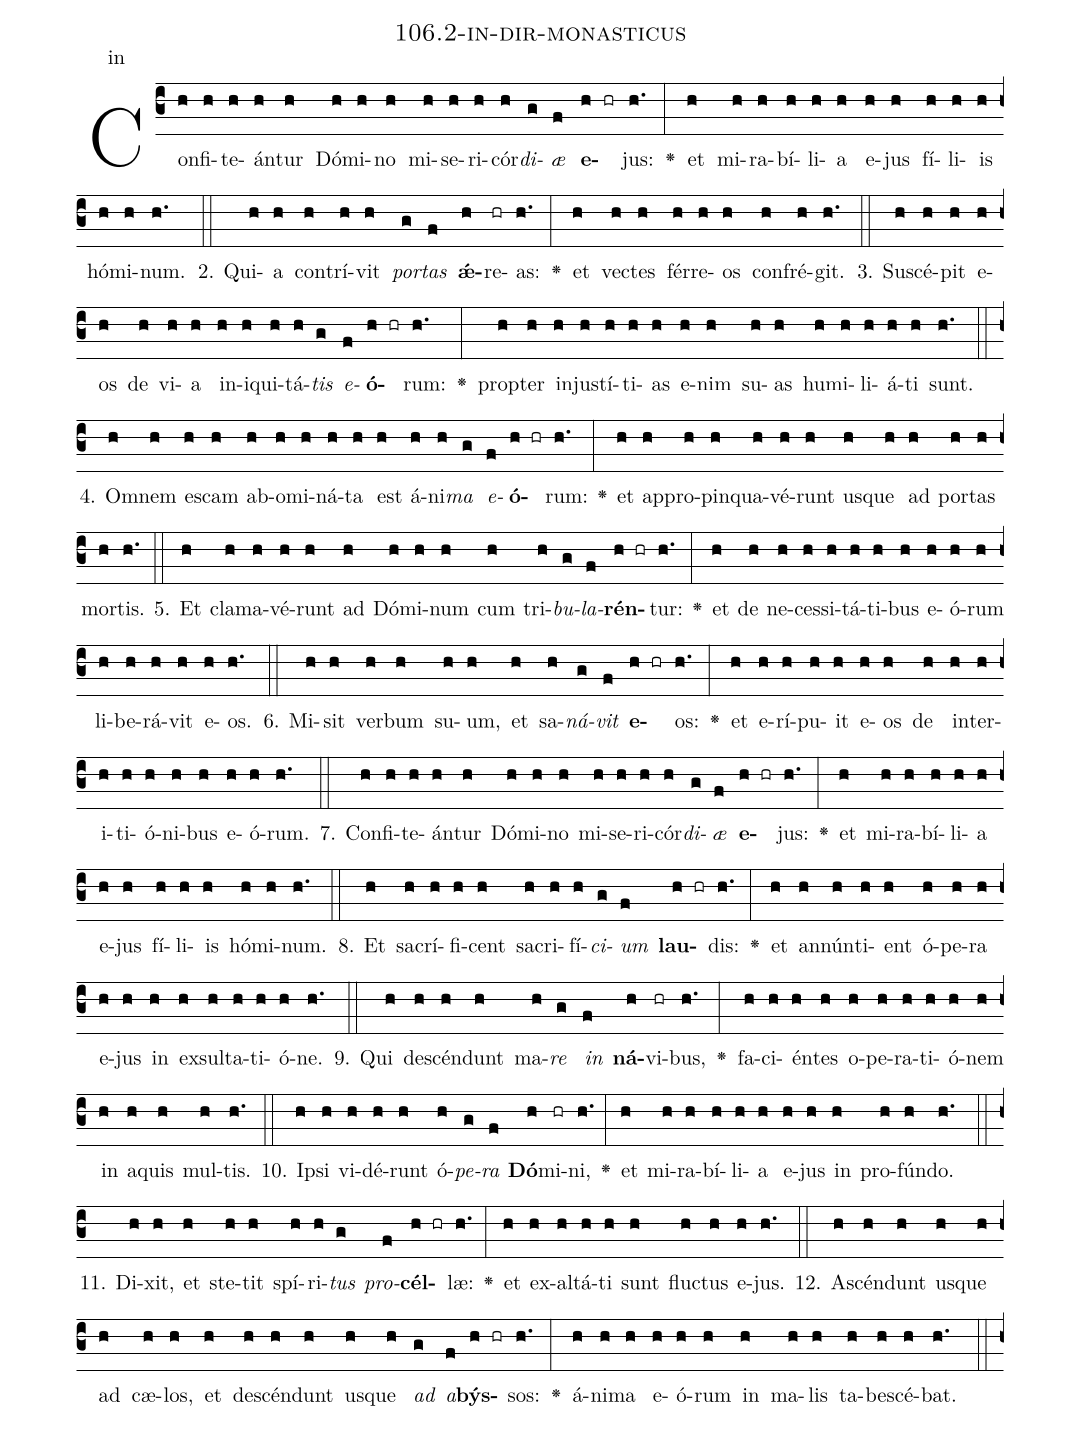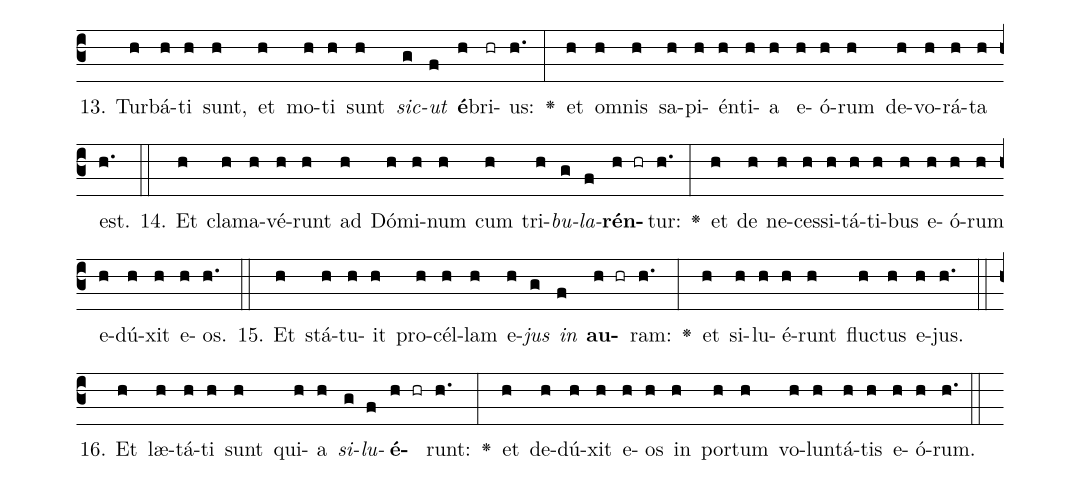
name: 106.2-in-dir-monasticus;
annotation: in;
%%
(c3)Con(h)fi(h)te(h)án(h)tur(h) Dó(h)mi(h)no(h) mi(h)se(h)ri(h)cór(h)<i>di</i>(g)<i>æ</i>(f) <b>e</b>(h hr)jus:(h.) <v>\greheightstar</v>(:) et(h) mi(h)ra(h)bí(h)li(h)a(h) e(h)jus(h) fí(h)li(h)is(h) hó(h)mi(h)num.(h.) (::)
2. Qui(h)a(h) con(h)trí(h)vit(h) <i>por</i>(g)<i>tas</i>(f) <b>ǽ</b>(h)re(hr)as:(h.) <v>\greheightstar</v>(:) et(h) vec(h)tes(h) fér(h)re(h)os(h) con(h)fré(h)git.(h.) (::)
3. Su(h)scé(h)pit(h) e(h)os(h) de(h) vi(h)a(h) in(h)i(h)qui(h)tá(h)<i>tis</i>(g) <i>e</i>(f)<b>ó</b>(h hr)rum:(h.) <v>\greheightstar</v>(:) prop(h)ter(h) in(h)jus(h)tí(h)ti(h)as(h) e(h)nim(h) su(h)as(h) hu(h)mi(h)li(h)á(h)ti(h) sunt.(h.) (::)
4. Om(h)nem(h) es(h)cam(h) ab(h)o(h)mi(h)ná(h)ta(h) est(h) á(h)ni(h)<i>ma</i>(g) <i>e</i>(f)<b>ó</b>(h hr)rum:(h.) <v>\greheightstar</v>(:) et(h) ap(h)pro(h)pin(h)qua(h)vé(h)runt(h) us(h)que(h) ad(h) por(h)tas(h) mor(h)tis.(h.) (::)
5. Et(h) cla(h)ma(h)vé(h)runt(h) ad(h) Dó(h)mi(h)num(h) cum(h) tri(h)<i>bu</i>(g)<i>la</i>(f)<b>rén</b>(h hr)tur:(h.) <v>\greheightstar</v>(:) et(h) de(h) ne(h)ces(h)si(h)tá(h)ti(h)bus(h) e(h)ó(h)rum(h) li(h)be(h)rá(h)vit(h) e(h)os.(h.) (::)
6. Mi(h)sit(h) ver(h)bum(h) su(h)um,(h) et(h) sa(h)<i>ná</i>(g)<i>vit</i>(f) <b>e</b>(h hr)os:(h.) <v>\greheightstar</v>(:) et(h) e(h)rí(h)pu(h)it(h) e(h)os(h) de(h) in(h)ter(h)i(h)ti(h)ó(h)ni(h)bus(h) e(h)ó(h)rum.(h.) (::)
7. Con(h)fi(h)te(h)án(h)tur(h) Dó(h)mi(h)no(h) mi(h)se(h)ri(h)cór(h)<i>di</i>(g)<i>æ</i>(f) <b>e</b>(h hr)jus:(h.) <v>\greheightstar</v>(:) et(h) mi(h)ra(h)bí(h)li(h)a(h) e(h)jus(h) fí(h)li(h)is(h) hó(h)mi(h)num.(h.) (::)
8. Et(h) sa(h)crí(h)fi(h)cent(h) sa(h)cri(h)fí(h)<i>ci</i>(g)<i>um</i>(f) <b>lau</b>(h hr)dis:(h.) <v>\greheightstar</v>(:) et(h) an(h)nún(h)ti(h)ent(h) ó(h)pe(h)ra(h) e(h)jus(h) in(h) ex(h)sul(h)ta(h)ti(h)ó(h)ne.(h.) (::)
9. Qui(h) de(h)scén(h)dunt(h) ma(h)<i>re</i>(g) <i>in</i>(f) <b>ná</b>(h)vi(hr)bus,(h.) <v>\greheightstar</v>(:) fa(h)ci(h)én(h)tes(h) o(h)pe(h)ra(h)ti(h)ó(h)nem(h) in(h) a(h)quis(h) mul(h)tis.(h.) (::)
10. Ip(h)si(h) vi(h)dé(h)runt(h) ó(h)<i>pe</i>(g)<i>ra</i>(f) <b>Dó</b>(h)mi(hr)ni,(h.) <v>\greheightstar</v>(:) et(h) mi(h)ra(h)bí(h)li(h)a(h) e(h)jus(h) in(h) pro(h)fún(h)do.(h.) (::)
11. Di(h)xit,(h) et(h) ste(h)tit(h) spí(h)ri(h)<i>tus</i>(g) <i>pro</i>(f)<b>cél</b>(h hr)læ:(h.) <v>\greheightstar</v>(:) et(h) ex(h)al(h)tá(h)ti(h) sunt(h) fluc(h)tus(h) e(h)jus.(h.) (::)
12. A(h)scén(h)dunt(h) us(h)que(h) ad(h) cæ(h)los,(h) et(h) de(h)scén(h)dunt(h) us(h)que(h) <i>ad</i>(g) <i>a</i>(f)<b>býs</b>(h hr)sos:(h.) <v>\greheightstar</v>(:) á(h)ni(h)ma(h) e(h)ó(h)rum(h) in(h) ma(h)lis(h) ta(h)be(h)scé(h)bat.(h.) (::)
13. Tur(h)bá(h)ti(h) sunt,(h) et(h) mo(h)ti(h) sunt(h) <i>sic</i>(g)<i>ut</i>(f) <b>é</b>(h)bri(hr)us:(h.) <v>\greheightstar</v>(:) et(h) om(h)nis(h) sa(h)pi(h)én(h)ti(h)a(h) e(h)ó(h)rum(h) de(h)vo(h)rá(h)ta(h) est.(h.) (::)
14. Et(h) cla(h)ma(h)vé(h)runt(h) ad(h) Dó(h)mi(h)num(h) cum(h) tri(h)<i>bu</i>(g)<i>la</i>(f)<b>rén</b>(h hr)tur:(h.) <v>\greheightstar</v>(:) et(h) de(h) ne(h)ces(h)si(h)tá(h)ti(h)bus(h) e(h)ó(h)rum(h) e(h)dú(h)xit(h) e(h)os.(h.) (::)
15. Et(h) stá(h)tu(h)it(h) pro(h)cél(h)lam(h) e(h)<i>jus</i>(g) <i>in</i>(f) <b>au</b>(h hr)ram:(h.) <v>\greheightstar</v>(:) et(h) si(h)lu(h)é(h)runt(h) fluc(h)tus(h) e(h)jus.(h.) (::)
16. Et(h) læ(h)tá(h)ti(h) sunt(h) qui(h)a(h) <i>si</i>(g)<i>lu</i>(f)<b>é</b>(h hr)runt:(h.) <v>\greheightstar</v>(:) et(h) de(h)dú(h)xit(h) e(h)os(h) in(h) por(h)tum(h) vo(h)lun(h)tá(h)tis(h) e(h)ó(h)rum.(h.) (::)
